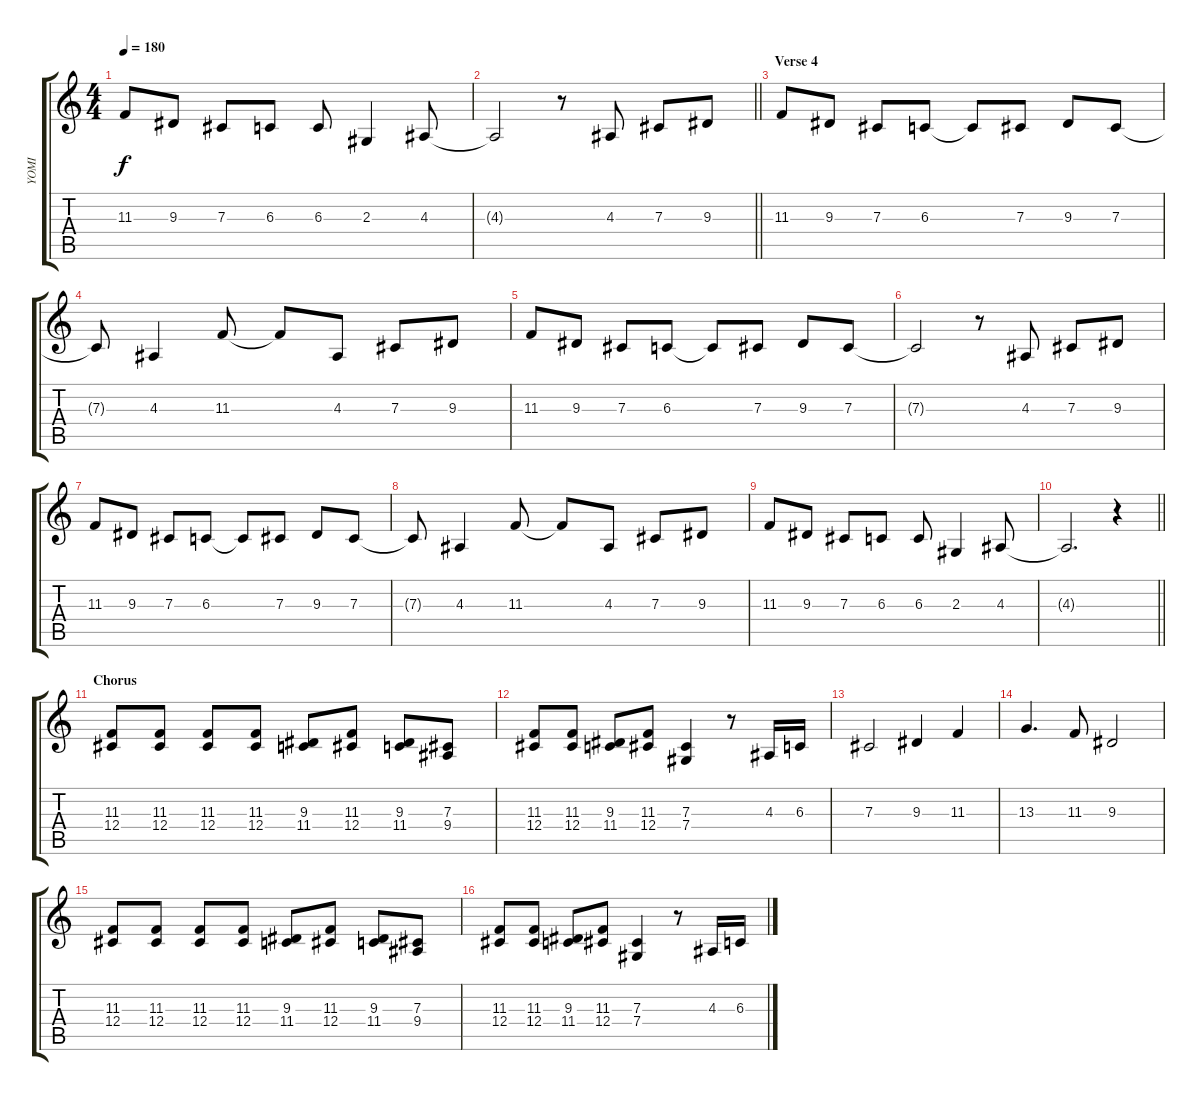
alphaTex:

\track ("YOMI" "YOMI") {instrument lead6voice}
\staff {score tabs}
\tuning (Eb4 Bb3 Gb3 Db3 Ab2 Eb2) {hide}
\ts (4 4)
\tempo 180
\clef g2
\ks c
11.3.8{dy f} 9.3.8 7.3.8 6.3.8 6.3.8 2.3.4 4.3.8 |
\barLineRight lightlight
4.3{t}.2 r.8 4.3.8 7.3.8 9.3.8 |
\section ("" "Verse 4")
11.3.8 9.3.8 7.3.8 6.3.8 6.3{t}.8 7.3.8 9.3.8 7.3.8 |
7.3{t}.8 4.3.4 11.3.8 11.3{t}.8 4.3.8 7.3.8 9.3.8 |
11.3.8 9.3.8 7.3.8 6.3.8 6.3{t}.8 7.3.8 9.3.8 7.3.8 |
7.3{t}.2 r.8 4.3.8 7.3.8 9.3.8 |
11.3.8 9.3.8 7.3.8 6.3.8 6.3{t}.8 7.3.8 9.3.8 7.3.8 |
7.3{t}.8 4.3.4 11.3.8 11.3{t}.8 4.3.8 7.3.8 9.3.8 |
11.3.8 9.3.8 7.3.8 6.3.8 6.3.8 2.3.4 4.3.8 |
\barLineRight lightlight
4.3{t}.2{d} r.4 |
\section ("" "Chorus")
(11.3 12.4).8 (11.3 12.4).8 (11.3 12.4).8 (11.3 12.4).8 (9.3 11.4).8 (11.3 12.4).8 (9.3 11.4).8 (7.3 9.4).8 |
(11.3 12.4).8 (11.3 12.4).8 (9.3 11.4).8 (11.3 12.4).8 (7.3 7.4).4 r.8 4.3.16 6.3.16 |
7.3.2 9.3.4 11.3.4 |
13.3.4{d} 11.3.8 9.3.2 |
(11.3 12.4).8 (11.3 12.4).8 (11.3 12.4).8 (11.3 12.4).8 (9.3 11.4).8 (11.3 12.4).8 (9.3 11.4).8 (7.3 9.4).8 |
(11.3 12.4).8 (11.3 12.4).8 (9.3 11.4).8 (11.3 12.4).8 (7.3 7.4).4 r.8 4.3.16 6.3.16
